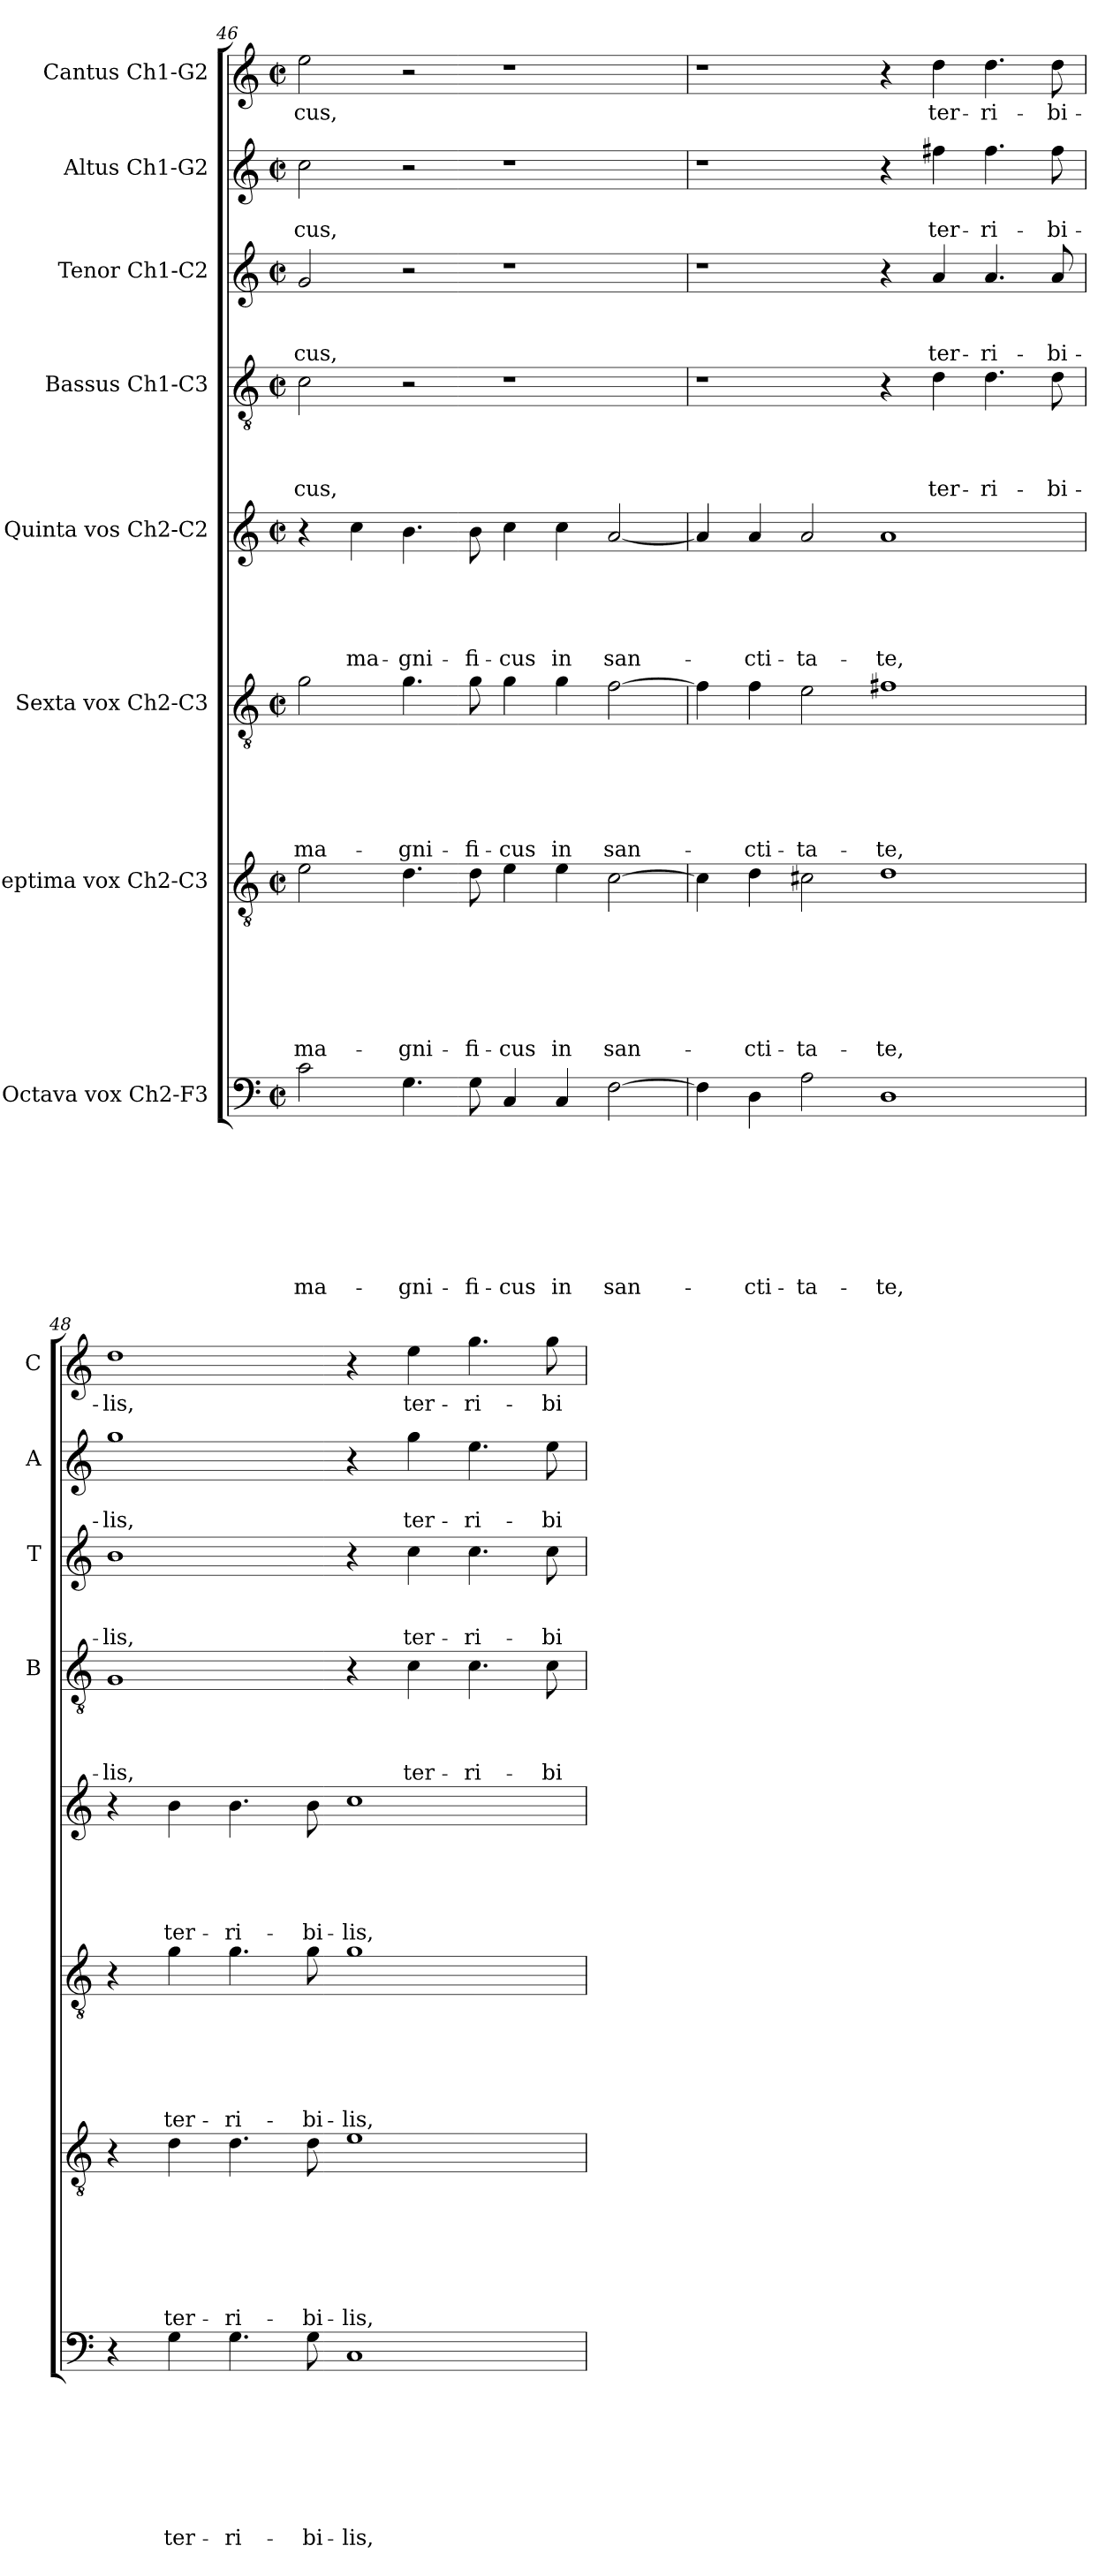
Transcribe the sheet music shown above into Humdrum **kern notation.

**kern	**text	**text	**text	**text	**text	**text	**text	**text	**kern	**text	**text	**text	**text	**text	**text	**text	**kern	**text	**text	**text	**text	**text	**text	**kern	**text	**text	**text	**text	**text	**kern	**text	**text	**text	**text	**kern	**text	**text	**text	**kern	**text	**text	**kern	**text
*part8	*part8	*part8	*part8	*part8	*part8	*part8	*part8	*part8	*part7	*part7	*part7	*part7	*part7	*part7	*part7	*part7	*part6	*part6	*part6	*part6	*part6	*part6	*part6	*part5	*part5	*part5	*part5	*part5	*part5	*part4	*part4	*part4	*part4	*part4	*part3	*part3	*part3	*part3	*part2	*part2	*part2	*part1	*part1
*staff8	*staff8	*staff8	*staff8	*staff8	*staff8	*staff8	*staff8	*staff8	*staff7	*staff7	*staff7	*staff7	*staff7	*staff7	*staff7	*staff7	*staff6	*staff6	*staff6	*staff6	*staff6	*staff6	*staff6	*staff5	*staff5	*staff5	*staff5	*staff5	*staff5	*staff4	*staff4	*staff4	*staff4	*staff4	*staff3	*staff3	*staff3	*staff3	*staff2	*staff2	*staff2	*staff1	*staff1
*I"Octava vox Ch2-F3	*	*	*	*	*	*	*	*	*I"Septima vox Ch2-C3	*	*	*	*	*	*	*	*I"Sexta vox Ch2-C3	*	*	*	*	*	*	*I"Quinta vos Ch2-C2	*	*	*	*	*	*I"Bassus Ch1-C3	*	*	*	*	*I"Tenor Ch1-C2	*	*	*	*I"Altus Ch1-G2	*	*	*I"Cantus Ch1-G2	*
*	*	*	*	*	*	*	*	*	*	*	*	*	*	*	*	*	*	*	*	*	*	*	*	*	*	*	*	*	*	*I'B	*	*	*	*	*I'T	*	*	*	*I'A	*	*	*I'C	*
*clefF4	*	*	*	*	*	*	*	*	*clefGv2	*	*	*	*	*	*	*	*clefGv2	*	*	*	*	*	*	*clefG2	*	*	*	*	*	*clefGv2	*	*	*	*	*clefG2	*	*	*	*clefG2	*	*	*clefG2	*
*k[]	*	*	*	*	*	*	*	*	*k[]	*	*	*	*	*	*	*	*k[]	*	*	*	*	*	*	*k[]	*	*	*	*	*	*k[]	*	*	*	*	*k[]	*	*	*	*k[]	*	*	*k[]	*
*C:	*	*	*	*	*	*	*	*	*C:	*	*	*	*	*	*	*	*C:	*	*	*	*	*	*	*C:	*	*	*	*	*	*C:	*	*	*	*	*C:	*	*	*	*C:	*	*	*C:	*
*M2/2	*	*	*	*	*	*	*	*	*M2/2	*	*	*	*	*	*	*	*M2/2	*	*	*	*	*	*	*M2/2	*	*	*	*	*	*M2/2	*	*	*	*	*M2/2	*	*	*	*M2/2	*	*	*M2/2	*
*met(c|)	*	*	*	*	*	*	*	*	*met(c|)	*	*	*	*	*	*	*	*met(c|)	*	*	*	*	*	*	*met(c|)	*	*	*	*	*	*met(c|)	*	*	*	*	*met(c|)	*	*	*	*met(c|)	*	*	*met(c|)	*
=46	=46	=46	=46	=46	=46	=46	=46	=46	=46	=46	=46	=46	=46	=46	=46	=46	=46	=46	=46	=46	=46	=46	=46	=46	=46	=46	=46	=46	=46	=46	=46	=46	=46	=46	=46	=46	=46	=46	=46	=46	=46	=46	=46
!	!	!	!	!	!	!	!	!LO:LY:b	!	!	!	!	!	!	!	!LO:LY:b	!	!	!	!	!	!	!LO:LY:b	!	!	!	!	!	!	!	!	!	!	!LO:LY:b	!	!	!	!LO:LY:b	!	!	!LO:LY:b	!	!LO:LY:b
2c\	.	.	.	.	.	.	.	ma-	2e\	.	.	.	.	.	.	ma-	2g\	.	.	.	.	.	ma-	4r	.	.	.	.	.	2c\	.	.	.	-cus,	2g/	.	.	-cus,	2cc\	.	-cus,	2ee\	-cus,
!	!	!	!	!	!	!	!	!	!	!	!	!	!	!	!	!	!	!	!	!	!	!	!	!	!	!	!	!	!LO:LY:b	!	!	!	!	!	!	!	!	!	!	!	!	!	!
.	.	.	.	.	.	.	.	.	.	.	.	.	.	.	.	.	.	.	.	.	.	.	.	4cc\	.	.	.	.	ma-	.	.	.	.	.	.	.	.	.	.	.	.	.	.
!	!	!	!	!	!	!	!	!LO:LY:b	!	!	!	!	!	!	!	!LO:LY:b	!	!	!	!	!	!	!LO:LY:b	!	!	!	!	!	!LO:LY:b	!	!	!	!	!	!	!	!	!	!	!	!	!	!
4.G\	.	.	.	.	.	.	.	-gni-	4.d\	.	.	.	.	.	.	-gni-	4.g\	.	.	.	.	.	-gni-	4.b\	.	.	.	.	-gni-	2r	.	.	.	.	2r	.	.	.	2r	.	.	2r	.
!	!	!	!	!	!	!	!	!LO:LY:b	!	!	!	!	!	!	!	!LO:LY:b	!	!	!	!	!	!	!LO:LY:b	!	!	!	!	!	!LO:LY:b	!	!	!	!	!	!	!	!	!	!	!	!	!	!
8G\	.	.	.	.	.	.	.	-fi-	8d\	.	.	.	.	.	.	-fi-	8g\	.	.	.	.	.	-fi-	8b\	.	.	.	.	-fi-	.	.	.	.	.	.	.	.	.	.	.	.	.	.
!	!	!	!	!	!	!	!	!LO:LY:b	!	!	!	!	!	!	!	!LO:LY:b	!	!	!	!	!	!	!LO:LY:b	!	!	!	!	!	!LO:LY:b	!	!	!	!	!	!	!	!	!	!	!	!	!	!
4C/	.	.	.	.	.	.	.	-cus	4e\	.	.	.	.	.	.	-cus	4g\	.	.	.	.	.	-cus	4cc\	.	.	.	.	-cus	1r	.	.	.	.	1r	.	.	.	1r	.	.	1r	.
!	!	!	!	!	!	!	!	!LO:LY:b	!	!	!	!	!	!	!	!LO:LY:b	!	!	!	!	!	!	!LO:LY:b	!	!	!	!	!	!LO:LY:b	!	!	!	!	!	!	!	!	!	!	!	!	!	!
4C/	.	.	.	.	.	.	.	in	4e\	.	.	.	.	.	.	in	4g\	.	.	.	.	.	in	4cc\	.	.	.	.	in	.	.	.	.	.	.	.	.	.	.	.	.	.	.
!	!	!	!	!	!	!	!	!LO:LY:b	!	!	!	!	!	!	!	!LO:LY:b	!	!	!	!	!	!	!LO:LY:b	!	!	!	!	!	!LO:LY:b	!	!	!	!	!	!	!	!	!	!	!	!	!	!
[2F\	.	.	.	.	.	.	.	san-	[2c\	.	.	.	.	.	.	san-	[2f\	.	.	.	.	.	san-	[2a/	.	.	.	.	san-	.	.	.	.	.	.	.	.	.	.	.	.	.	.
!!LO:LB:g=z
=47	=47	=47	=47	=47	=47	=47	=47	=47	=47	=47	=47	=47	=47	=47	=47	=47	=47	=47	=47	=47	=47	=47	=47	=47	=47	=47	=47	=47	=47	=47	=47	=47	=47	=47	=47	=47	=47	=47	=47	=47	=47	=47	=47
4F\]	.	.	.	.	.	.	.	.	4c\]	.	.	.	.	.	.	.	4f\]	.	.	.	.	.	.	4a/]	.	.	.	.	.	1r	.	.	.	.	1r	.	.	.	1r	.	.	1r	.
!	!	!	!	!	!	!	!	!LO:LY:b	!	!	!	!	!	!	!	!LO:LY:b	!	!	!	!	!	!	!LO:LY:b	!	!	!	!	!	!LO:LY:b	!	!	!	!	!	!	!	!	!	!	!	!	!	!
4D\	.	.	.	.	.	.	.	-cti-	4d\	.	.	.	.	.	.	-cti-	4f\	.	.	.	.	.	-cti-	4a/	.	.	.	.	-cti-	.	.	.	.	.	.	.	.	.	.	.	.	.	.
!	!	!	!	!	!	!	!	!LO:LY:b	!	!	!	!	!	!	!	!LO:LY:b	!	!	!	!	!	!	!LO:LY:b	!	!	!	!	!	!LO:LY:b	!	!	!	!	!	!	!	!	!	!	!	!	!	!
2A\	.	.	.	.	.	.	.	-ta-	2c#X\	.	.	.	.	.	.	-ta-	2e\	.	.	.	.	.	-ta-	2a/	.	.	.	.	-ta-	.	.	.	.	.	.	.	.	.	.	.	.	.	.
!	!	!	!	!	!	!	!	!LO:LY:b	!	!	!	!	!	!	!	!LO:LY:b	!	!	!	!	!	!	!LO:LY:b	!	!	!	!	!	!LO:LY:b	!	!	!	!	!	!	!	!	!	!	!	!	!	!
1D	.	.	.	.	.	.	.	-te,	1d	.	.	.	.	.	.	-te,	1f#X	.	.	.	.	.	-te,	1a	.	.	.	.	-te,	4r	.	.	.	.	4r	.	.	.	4r	.	.	4r	.
!	!	!	!	!	!	!	!	!	!	!	!	!	!	!	!	!	!	!	!	!	!	!	!	!	!	!	!	!	!	!	!	!	!	!LO:LY:b	!	!	!	!LO:LY:b	!	!	!LO:LY:b	!	!LO:LY:b
.	.	.	.	.	.	.	.	.	.	.	.	.	.	.	.	.	.	.	.	.	.	.	.	.	.	.	.	.	.	4d\	.	.	.	ter-	4a/	.	.	ter-	4ff#X\	.	ter-	4dd\	ter-
!	!	!	!	!	!	!	!	!	!	!	!	!	!	!	!	!	!	!	!	!	!	!	!	!	!	!	!	!	!	!	!	!	!	!LO:LY:b	!	!	!	!LO:LY:b	!	!	!LO:LY:b	!	!LO:LY:b
.	.	.	.	.	.	.	.	.	.	.	.	.	.	.	.	.	.	.	.	.	.	.	.	.	.	.	.	.	.	4.d\	.	.	.	-ri-	4.a/	.	.	-ri-	4.ff#\	.	-ri-	4.dd\	-ri-
!	!	!	!	!	!	!	!	!	!	!	!	!	!	!	!	!	!	!	!	!	!	!	!	!	!	!	!	!	!	!	!	!	!	!LO:LY:b	!	!	!	!LO:LY:b	!	!	!LO:LY:b	!	!LO:LY:b
.	.	.	.	.	.	.	.	.	.	.	.	.	.	.	.	.	.	.	.	.	.	.	.	.	.	.	.	.	.	8d\	.	.	.	-bi-	8a/	.	.	-bi-	8ff#\	.	-bi-	8dd\	-bi-
=48	=48	=48	=48	=48	=48	=48	=48	=48	=48	=48	=48	=48	=48	=48	=48	=48	=48	=48	=48	=48	=48	=48	=48	=48	=48	=48	=48	=48	=48	=48	=48	=48	=48	=48	=48	=48	=48	=48	=48	=48	=48	=48	=48
!	!	!	!	!	!	!	!	!	!	!	!	!	!	!	!	!	!	!	!	!	!	!	!	!	!	!	!	!	!	!	!	!	!	!LO:LY:b	!	!	!	!LO:LY:b	!	!	!LO:LY:b	!	!LO:LY:b
4r	.	.	.	.	.	.	.	.	4r	.	.	.	.	.	.	.	4r	.	.	.	.	.	.	4r	.	.	.	.	.	1G	.	.	.	-lis,	1b	.	.	-lis,	1gg	.	-lis,	1dd	-lis,
!	!	!	!	!	!	!	!	!LO:LY:b	!	!	!	!	!	!	!	!LO:LY:b	!	!	!	!	!	!	!LO:LY:b	!	!	!	!	!	!LO:LY:b	!	!	!	!	!	!	!	!	!	!	!	!	!	!
4G\	.	.	.	.	.	.	.	ter-	4d\	.	.	.	.	.	.	ter-	4g\	.	.	.	.	.	ter-	4b\	.	.	.	.	ter-	.	.	.	.	.	.	.	.	.	.	.	.	.	.
!	!	!	!	!	!	!	!	!LO:LY:b	!	!	!	!	!	!	!	!LO:LY:b	!	!	!	!	!	!	!LO:LY:b	!	!	!	!	!	!LO:LY:b	!	!	!	!	!	!	!	!	!	!	!	!	!	!
4.G\	.	.	.	.	.	.	.	-ri-	4.d\	.	.	.	.	.	.	-ri-	4.g\	.	.	.	.	.	-ri-	4.b\	.	.	.	.	-ri-	.	.	.	.	.	.	.	.	.	.	.	.	.	.
!	!	!	!	!	!	!	!	!LO:LY:b	!	!	!	!	!	!	!	!LO:LY:b	!	!	!	!	!	!	!LO:LY:b	!	!	!	!	!	!LO:LY:b	!	!	!	!	!	!	!	!	!	!	!	!	!	!
8G\	.	.	.	.	.	.	.	-bi-	8d\	.	.	.	.	.	.	-bi-	8g\	.	.	.	.	.	-bi-	8b\	.	.	.	.	-bi-	.	.	.	.	.	.	.	.	.	.	.	.	.	.
!	!	!	!	!	!	!	!	!LO:LY:b	!	!	!	!	!	!	!	!LO:LY:b	!	!	!	!	!	!	!LO:LY:b	!	!	!	!	!	!LO:LY:b	!	!	!	!	!	!	!	!	!	!	!	!	!	!
1C	.	.	.	.	.	.	.	-lis,	1e	.	.	.	.	.	.	-lis,	1g	.	.	.	.	.	-lis,	1cc	.	.	.	.	-lis,	4r	.	.	.	.	4r	.	.	.	4r	.	.	4r	.
!	!	!	!	!	!	!	!	!	!	!	!	!	!	!	!	!	!	!	!	!	!	!	!	!	!	!	!	!	!	!	!	!	!	!LO:LY:b	!	!	!	!LO:LY:b	!	!	!LO:LY:b	!	!LO:LY:b
.	.	.	.	.	.	.	.	.	.	.	.	.	.	.	.	.	.	.	.	.	.	.	.	.	.	.	.	.	.	4c\	.	.	.	ter-	4cc\	.	.	ter-	4gg\	.	ter-	4ee\	ter-
!	!	!	!	!	!	!	!	!	!	!	!	!	!	!	!	!	!	!	!	!	!	!	!	!	!	!	!	!	!	!	!	!	!	!LO:LY:b	!	!	!	!LO:LY:b	!	!	!LO:LY:b	!	!LO:LY:b
.	.	.	.	.	.	.	.	.	.	.	.	.	.	.	.	.	.	.	.	.	.	.	.	.	.	.	.	.	.	4.c\	.	.	.	-ri-	4.cc\	.	.	-ri-	4.ee\	.	-ri-	4.gg\	-ri-
!	!	!	!	!	!	!	!	!	!	!	!	!	!	!	!	!	!	!	!	!	!	!	!	!	!	!	!	!	!	!	!	!	!	!LO:LY:b	!	!	!	!LO:LY:b	!	!	!LO:LY:b	!	!LO:LY:b
.	.	.	.	.	.	.	.	.	.	.	.	.	.	.	.	.	.	.	.	.	.	.	.	.	.	.	.	.	.	8c\	.	.	.	-bi-	8cc\	.	.	-bi-	8ee\	.	-bi-	8gg\	-bi-
=	=	=	=	=	=	=	=	=	=	=	=	=	=	=	=	=	=	=	=	=	=	=	=	=	=	=	=	=	=	=	=	=	=	=	=	=	=	=	=	=	=	=	=
*-	*-	*-	*-	*-	*-	*-	*-	*-	*-	*-	*-	*-	*-	*-	*-	*-	*-	*-	*-	*-	*-	*-	*-	*-	*-	*-	*-	*-	*-	*-	*-	*-	*-	*-	*-	*-	*-	*-	*-	*-	*-	*-	*-
